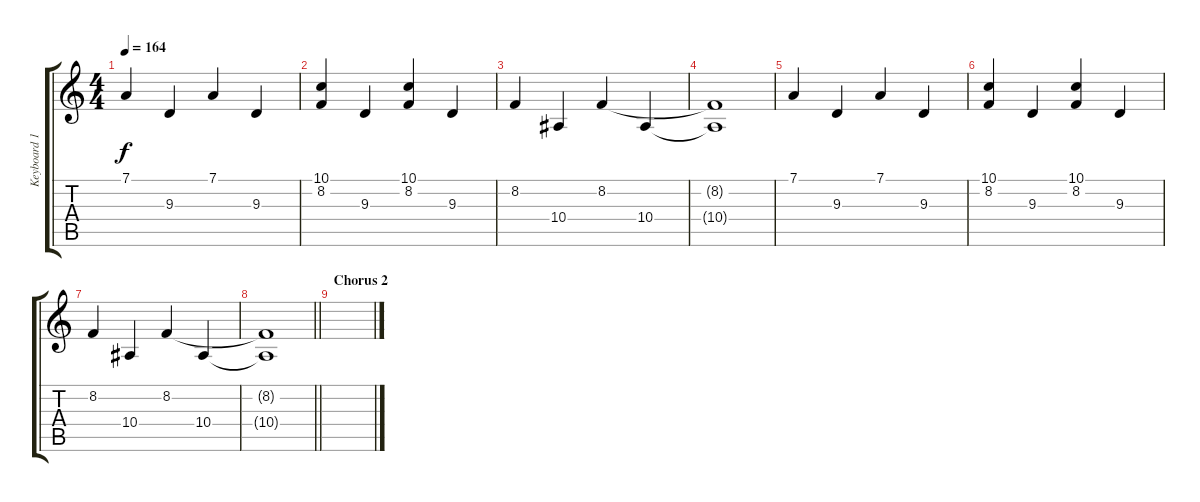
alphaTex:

\track ("Keyboard 1/Tuomas" "Keyboard 1") {instrument musicbox}
\staff {score tabs}
\tuning (D4 A3 F3 C3 G2 D2) {hide}
\ts (4 4)
\tempo 164
\clef g2
\ks c
7.1.4{dy f} 9.3.4 7.1.4 9.3.4 |
(10.1 8.2).4 9.3.4 (10.1 8.2).4 9.3.4 |
8.2.4 10.4.4 8.2.4 10.4.4 |
(8.2{t} 10.4{t}).1 |
7.1.4 9.3.4 7.1.4 9.3.4 |
(10.1 8.2).4 9.3.4 (10.1 8.2).4 9.3.4 |
8.2.4 10.4.4 8.2.4 10.4.4 |
\barLineRight lightlight
(8.2{t} 10.4{t}).1 |
\section ("" "Chorus 2")
